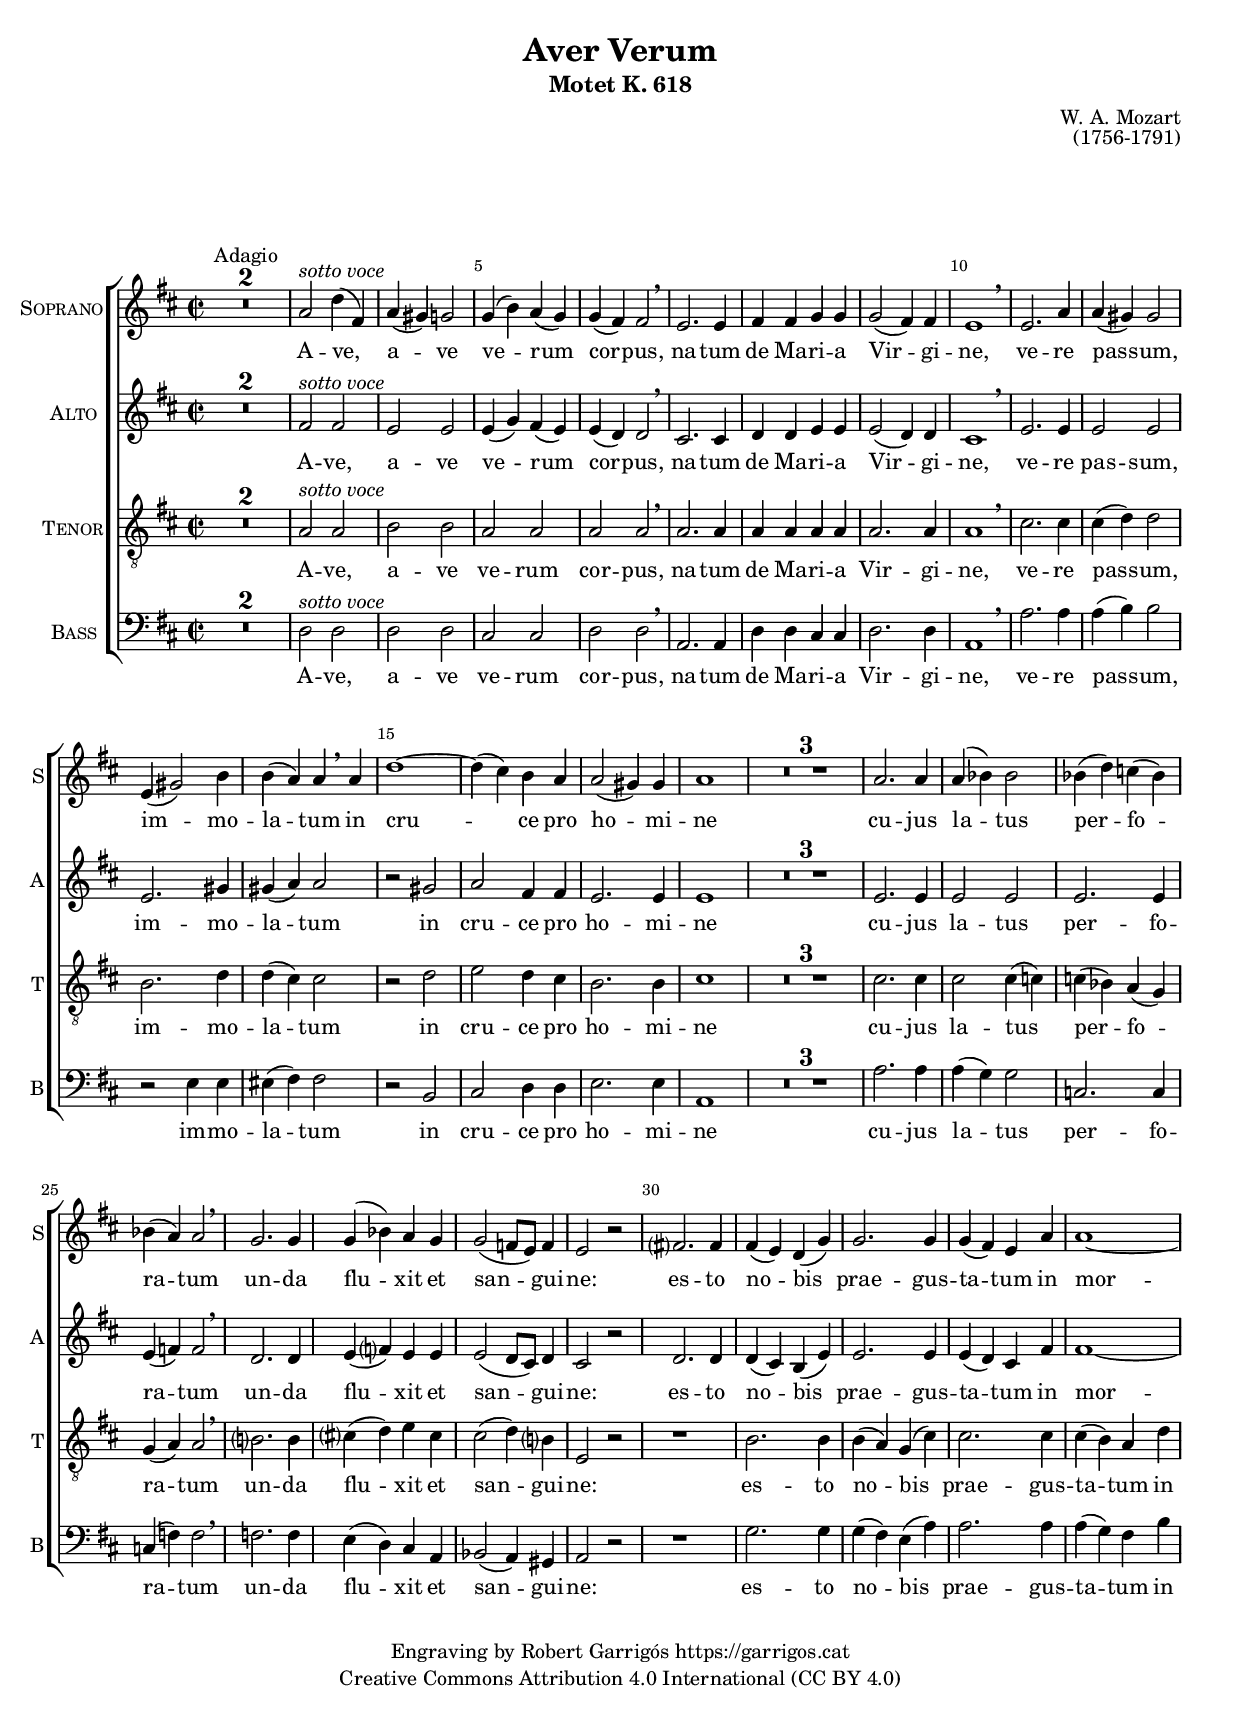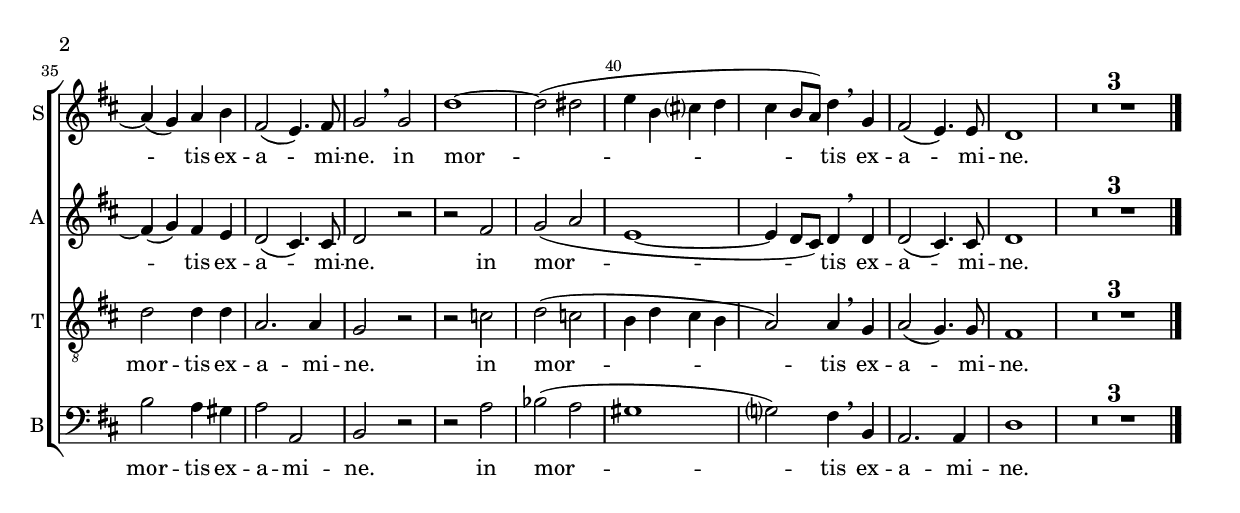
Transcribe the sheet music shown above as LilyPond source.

\version "2.24.3"
\language "english"

#(set-global-staff-size 17.5)

\paper {
  set-paper-size = "a4"
  top-margin = 10
  indent = 10
  max-systems-per-page = 3
  system-system-spacing.basic-distance = 10
  system-system-spacing.score-markup-spacing = 10
  % system-system-spacing.minium-distance = 8
  % system-system-spacing.padding = 2
  system-system-spacing.stretchability = 12
  % annotate-spacing = ##t
}

\header {
  title = "Aver Verum"
  subtitle = "Motet K. 618"
  composer = "W. A. Mozart"
  opus = "(1756-1791)"
  % piece = "Adagio"
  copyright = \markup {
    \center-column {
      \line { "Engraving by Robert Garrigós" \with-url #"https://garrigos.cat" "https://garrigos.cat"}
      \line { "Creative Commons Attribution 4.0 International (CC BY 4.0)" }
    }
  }
}

global = {
  % \overrideTimeSignatureSettings
  % 4/4        % timeSignatureFraction
  % 1/4        % baseMomentFraction
  % 2,2        % beatStructure
  % #'()       % beamExceptions
  \key d \major
  \time 2/2

}

sottovoce = \markup { \italic "sotto voce" }

SopranoMusic = \relative c'' {
  \global
  \compressMMRests {
    R1*2
    ^ \markup Adagio
  }
  \override Score.BarNumber.break-visibility = #end-of-line-invisible
  \set Score.currentBarNumber = #3
  \set Score.barNumberVisibility = #(every-nth-bar-number-visible 5)
  a2^\sottovoce d4( fs,) |
  a (gs) g2 |
%5
  g4 (b) a (g) |
  g(fs) fs2 \breathe |
  e2. e4 |
  fs fs g g |
  g2( fs4) fs |
%10
  e1 \breathe
  e2. a4 |
  a( gs) gs2 |
  e4( gs2) b4 |
  b(a) a \breathe a |
%15
  d1~|
  d4( cs) b a
  a2( gs4) gs |
  a1 |
  \compressMMRests {
    R1*3
  }
  a2. a4 |
  \override Slur.positions = #'(3 . 2)
  a( bf) bf2 |
  \revert Slur.positions
  bf4( d) c( bf) |
%25
  bf4( a) a2 \breathe |
  g2. g4 |
  \override Slur.positions = #'(3 . 2)
  g( bf) a g |
  \revert Slur. positions
  g2( f8 e) f4 |
  e2 r |
%30
  fs?2. fs4 |
  fs( e) d( g)|
  g2. g4 |
  g( fs) e a |
  a1~ |
%35
  a4( g) a b |
  fs2( e4.) fs8 |
  g2 \breathe g |
  d'1~|
  d2( ds |
%40
  e4 b cs? d |
  cs b8 a) d4 \breathe g,4 |
  fs2( e4.) e8 |
  d1 |
\compressMMRests {
  R1*3 \bar "|."
  }
}

SopranoLyrics = \lyricmode {
  A -- ve, a -- ve ve -- rum cor -- pus,
  na -- tum de Ma -- ri -- a Vir -- gi -- ne,
  ve -- re pas -- sum, im -- mo -- la -- tum
  in cru -- ce pro ho -- mi -- ne
  cu -- jus la -- tus per -- fo -- ra -- tum
  un -- da flu -- xit et san -- gui -- ne:
  es -- to no -- bis prae -- gus -- ta -- tum
  in mor -- tis ex -- a -- mi -- ne.
  in mor -- tis ex -- a -- mi -- ne.
}

AltoMusic = \relative c' {
  \global
  \compressMMRests {
    R1*2
  }
  fs2^\sottovoce fs |
  e e |
%5
  e4( g) fs( e) |
  e( d) d2 \breathe |
  cs2. cs4 |
  d d e e |
  e2( d4) d |
%10
  cs1 \breathe |
  e2. e4 |
  e2 e2 |
  e2. gs4 |
  gs4( a) a2 |
%15
  r2 gs |
  a2 fs4 fs |
  e2. e4 |
  e1 |
  \compressMMRests {
    R1*3
  }
  e2. e4 |
  e2 e |
  e2. e4 |
%25
  e( f) f2 \breathe |
  d2. d4 |
  e( f?) e e |
  e2( d8 cs) d4 |
  cs2 r|
%30
  d2. d4 |
  d( cs) b( e) |
  e2. e4 |
  e( d) cs fs |
  fs1~ |
  fs4( g) fs e |
  d2( cs4. ) cs8 |
  d2 r|
  r fs |
  g( a |
%40
  e1~|
  e4 d8 cs) d4 \breathe d |
  d2( cs4.) cs8 |
  d1 |
  \compressMMRests {
  R1*3 \bar "|."
  }


}

AltoLyrics = \lyricmode {
  A -- ve, a -- ve ve -- rum cor -- pus,
  na -- tum de Ma -- ri -- a Vir -- gi -- ne,
  ve -- re pas -- sum, im -- mo -- la -- tum
  in cru -- ce pro ho -- mi -- ne
  cu -- jus la -- tus per -- fo -- ra -- tum
  un -- da flu -- xit et san -- gui -- ne:
  es -- to no -- bis prae -- gus -- ta -- tum
  in mor -- tis ex -- a -- mi -- ne.
  in mor -- tis ex -- a -- mi -- ne.
 }

TenorMusic = \relative c {
  \global
  \clef "G_8"
  \compressMMRests {
    R1*2
  }
  a'2^\sottovoce a |
  b b |
%5
  a a |
  a a \breathe |
  a2. a4 |
  a a a a |
  a2. a4 |
%10
  a1 \breathe |
  cs2. cs4 |
  cs( d) d2 |
  b2. d4 |
  d( cs) cs2 |
%15
  r2 d |
  e d4 cs |
  b2. b4 |
  cs1 |
  \compressMMRests {
    R1*3
  }
  cs2. cs4 |
  cs2 cs4( c) |
  c( bf) a( g) |
  g( a) a2 \breathe |

%25
  b?2. b4 |
  cs?( d4) e cs |
  cs2( d4) b? |
  e,2 r |
%30
  r1 |
  b'2. b4 |
  b( a) g( cs) |
  cs2. cs4 |
  cs( b) a d |
  d2 d4 d |
  a2. a4 |
  g2 r |
  r c |
  d( c |
%40
  b4 d cs b|
  a2) a4 \breathe g |
  a2( g4.) g8 |
  fs1 |
  \compressMMRests {
  R1*3 \bar "|."
  }

}

TenorLyrics = \lyricmode {
  A -- ve, a -- ve ve -- rum cor -- pus,
  na -- tum de Ma -- ri -- a Vir -- gi -- ne,
  ve -- re pas -- sum, im -- mo -- la -- tum
  in cru -- ce pro ho -- mi -- ne
  cu -- jus la -- tus per -- fo -- ra -- tum
  un -- da flu -- xit et san -- gui -- ne:
  es -- to no -- bis prae -- gus -- ta -- tum
  in mor -- tis ex -- a -- mi -- ne.
  in mor -- tis ex -- a -- mi -- ne.
 }

BassMusic = \relative c {
  \global
  \clef bass
  \compressMMRests {
    R1*2
  }
  d2^\sottovoce d |
  d d |
%5
  cs cs |
  d d \breathe |
  a2. a4 |
  d d cs cs |
  d2. d4 |
%10
  a1 \breathe |
  a'2. a4 |
  a(b) b2 |
  r2 e,4 e |
  es (fs) fs2 |
%15
  r2 b,2 |
  cs2 d4 d |
  e2. e4 |
  a,1 |
  \compressMMRests {
    R1*3
  }
  a'2. a4 |
  a (g) g2 |
  c,2. c4 |
%25
  % \override Slur.eccentricity = -0.5
  \override Slur.positions = #'(1.8 . 2.3)
  c4( f) f2 | \breathe
  \revert Slur.positions
  % \revert Slur.eccentricity
  f2. f4 |
  e( d) cs a |
  bf2( a4) gs |
  a2 r2 |
%30
  r1 |
  g'2. g4 |
  g( fs) e( a) |
  a2. a4 |
  a( g) fs b |
%35
  b2 a4 gs |
  a2 a, |
  b2 r |
  r a' |
  bf (a |
%40
  gs1 |
  g?2) fs4 \breathe b,4 |
  a2. a4 |
  d1 |
  \compressMMRests {
  R1*3 \bar "|."
  }

}

BassLyrics = \lyricmode {
  A -- ve, a -- ve ve -- rum cor -- pus,
  na -- tum de Ma -- ri -- a Vir -- gi -- ne,
  ve -- re pas -- sum, im -- mo -- la -- tum
  in cru -- ce pro ho -- mi -- ne
  cu -- jus la -- tus per -- fo -- ra -- tum
  un -- da flu -- xit et san -- gui -- ne:
  es -- to no -- bis prae -- gus -- ta -- tum
  in mor -- tis ex -- a -- mi -- ne.
  in mor -- tis ex -- a -- mi -- ne.
 }


%  TwoVoicesPerStaff = ##t

Layout =   \layout {
    \context {
      \Score
      \override BarNumber.padding = 2
    }
  }

 \include "satb.ly"
